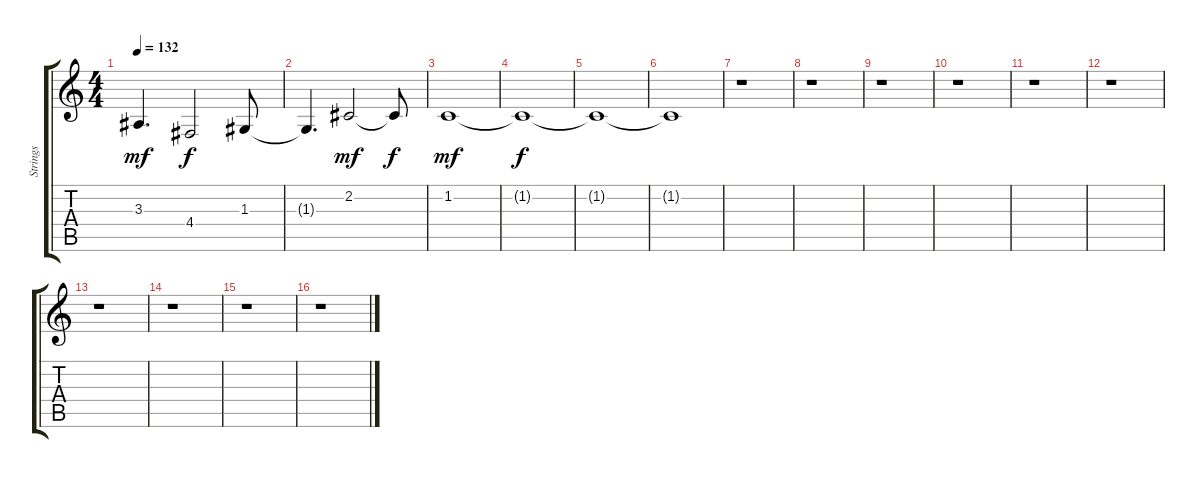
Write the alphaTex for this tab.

\track ("Strings" "Strings") {instrument stringensemble1}
\staff {score tabs}
\tuning (E4 B3 G3 D3 A2 E2) {hide}
\ts (4 4)
\tempo 132
\clef g2
\ks c
3.3.4{d dy mf} 4.4.2{dy f} 1.3.8 |
1.3{t}.4{d} 2.2.2{dy mf} 2.2{t}.8{dy f} |
1.2.1{dy mf} |
1.2{t}.1{dy f} |
1.2{t}.1 |
1.2{t}.1 |
r.1 |
r.1 |
r.1 |
r.1 |
r.1 |
r.1 |
r.1 |
r.1 |
r.1 |
r.1
